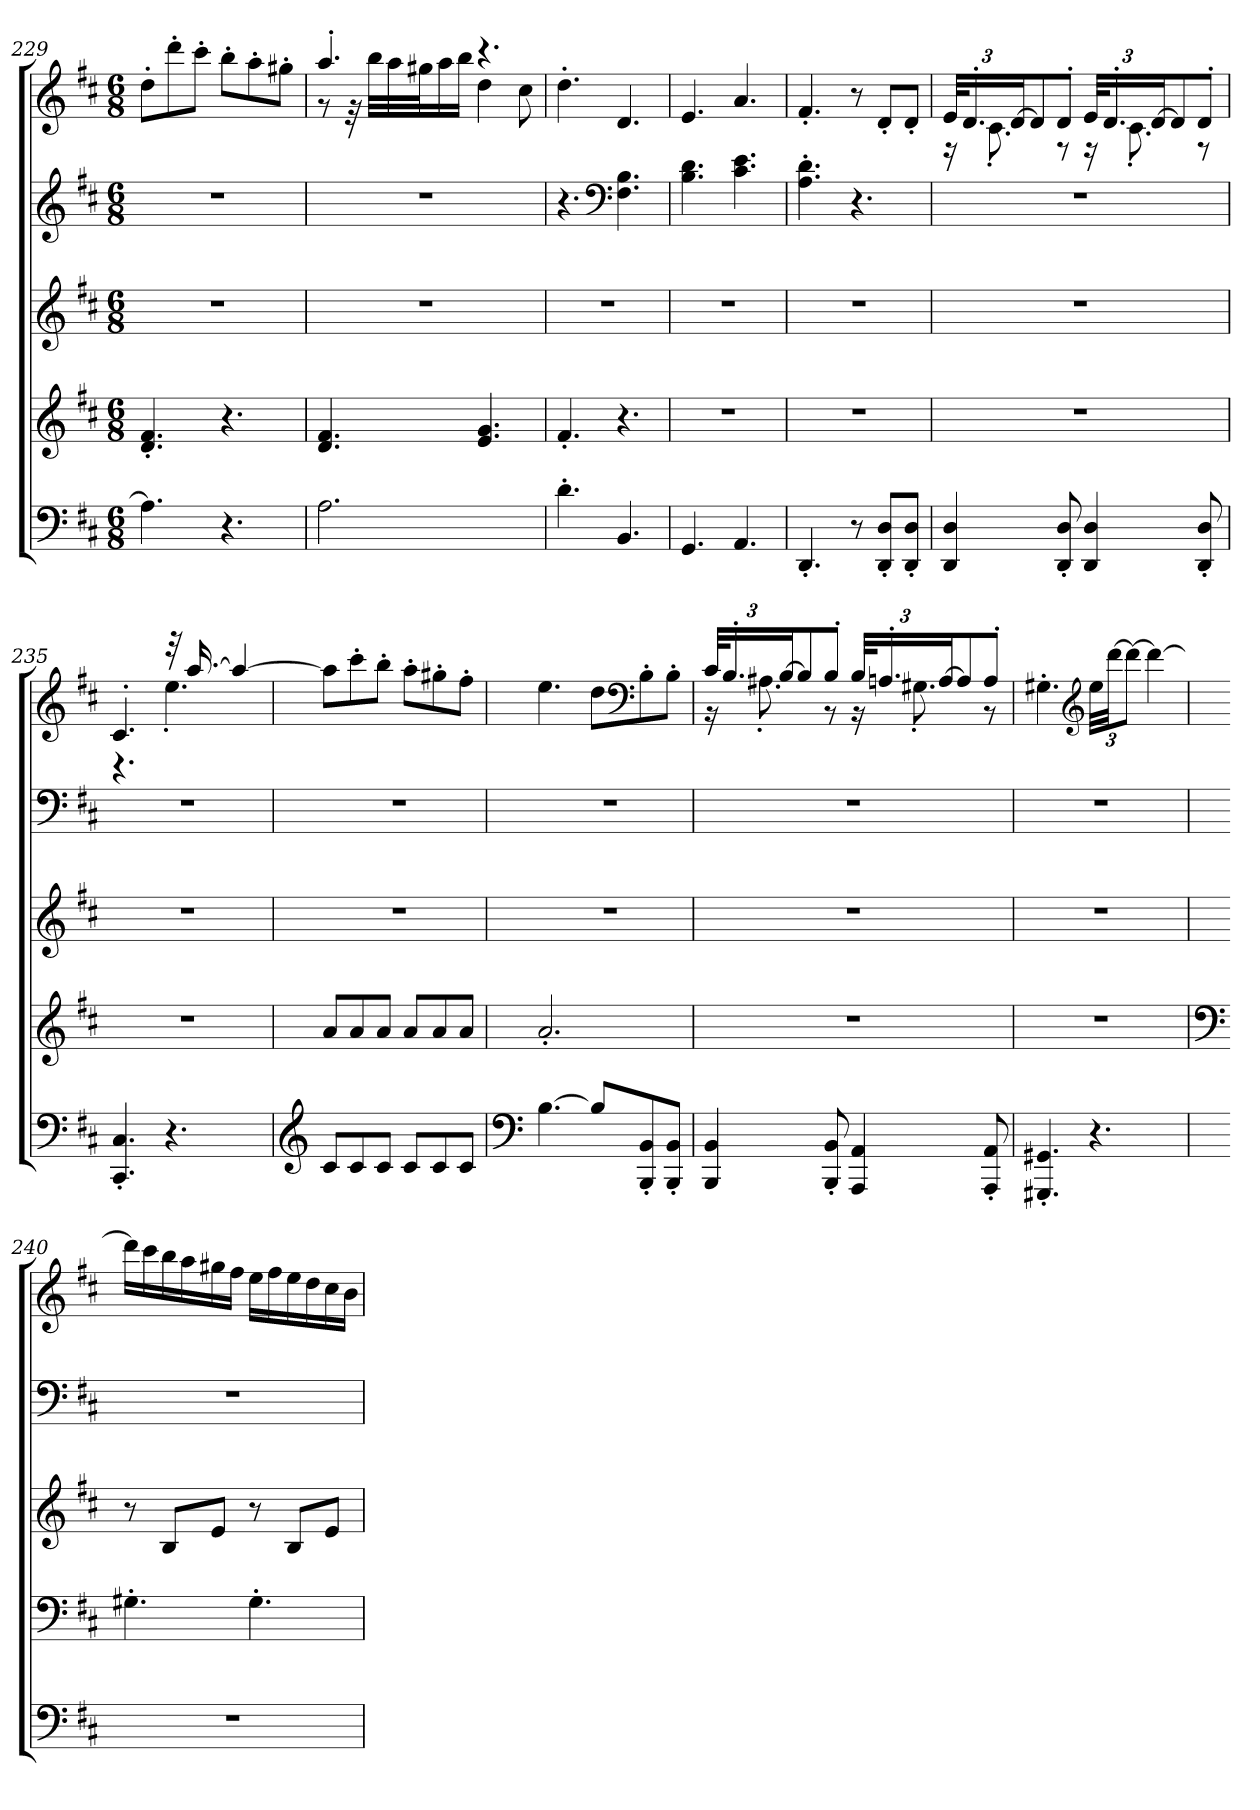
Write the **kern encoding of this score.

**kern	**kern	**kern	**kern	**kern
*part5	*part4	*part3	*part2	*part1
*staff5	*staff4	*staff3	*staff2	*staff1
*clefF4	*clefG2	*clefG2	*clefG2	*clefG2
*k[f#c#]	*k[f#c#]	*k[f#c#]	*k[f#c#]	*k[f#c#]
*M6/8	*M6/8	*M6/8	*M6/8	*M6/8
=229	=229	=229	=229	=229
4.A\]	4.d/' 4.f#/'	2.r	2.r	8dd'\L
.	.	.	.	8ddd'\
.	.	.	.	8ccc#'\J
4.r	4.r	.	.	8bb'\L
.	.	.	.	8aa'\
.	.	.	.	8gg#X'\J
=230	=230	=230	=230	=230
*	*	*	*	*MM141
*	*	*	*	*^
2.A\	4.d/ 4.f#/	2.r	2.r	4.aa'/	8r
.	.	.	.	.	32r
.	.	.	.	.	32bb\LLL
.	.	.	.	.	32aa\
.	.	.	.	.	32gg#X\J
.	.	.	.	.	16aa\
.	.	.	.	.	16bb\JJ
*	*	*	*	*MM141	*
.	4.e/ 4.g/	.	.	4.r	4dd\
.	.	.	.	.	8cc#\
*	*	*	*	*v	*v
!!LO:LB:g=z
=231	=231	=231	=231	=231
4.d'\	4.f#'/	2.r	4.r	4.dd'\
*	*	*	*clefF4	*
*	*	*	*	*MM141
4.BB/	4.r	.	4.F#\ 4.B\	4.d/
=232	=232	=232	=232	=232
4.GG/	2.r	2.r	4.B\ 4.d\	4.e/
4.AA/	.	.	4.c#\ 4.e\	4.a/
=233	=233	=233	=233	=233
4.DD'/	2.r	2.r	4.A\' 4.d\'	4.f#'/
8r	.	.	4.r	8r
*	*	*	*	*MM141
8DD/' 8D/'L	.	.	.	8d'/L
8DD/' 8D/'J	.	.	.	8d'/J
=234	=234	=234	=234	=234
*	*	*	*	*Xbrackettup
*	*	*	*	*^
4DD/ 4D/	2.r	2.r	2.r	48e/KLL	16r
.	.	.	.	24.d'/	.
.	.	.	.	.	8.c#'\
.	.	.	.	[24d/J	.
.	.	.	.	8d/]	.
8DD/' 8D/'	.	.	.	8d'/J	8r
4DD/ 4D/	.	.	.	48e/KLL	16r
.	.	.	.	24.d'/	.
.	.	.	.	.	8.c#'\
.	.	.	.	[24d/J	.
.	.	.	.	8d/]	.
8DD/' 8D/'	.	.	.	8d'/J	8r
=235	=235	=235	=235	=235	=235
4.CC#/' 4.C#/'	2.r	2.r	2.r	4.c#'/	4.r
*	*	*	*	*MM141	*
4.r	.	.	.	32r	4.ee'\
.	.	.	.	[16.aa/	.
.	.	.	.	4aa/_	.
*	*	*	*	*v	*v
!!LO:PB:g=z
=236	=236	=236	=236	=236
*clefG2	*	*	*	*
*	*	*	*	*MM141
8c#/L	8a/L	2.r	2.r	8aa\L]
8c#/	8a/	.	.	8ccc#'\
8c#/J	8a/J	.	.	8bb'\J
8c#/L	8a/L	.	.	8aa'\L
8c#/	8a/	.	.	8gg#X'\
8c#/J	8a/J	.	.	8ff#'\J
=237	=237	=237	=237	=237
*clefF4	*	*	*	*
[4.B\	2.a'/	2.r	2.r	4.ee\
8B/L]	.	.	.	8dd\L
*	*	*	*	*clefF4
*	*	*	*	*MM141
8BBB/' 8BB/'	.	.	.	8B'\
8BBB/' 8BB/'J	.	.	.	8B'\J
=238	=238	=238	=238	=238
*	*	*	*	*^
4BBB/ 4BB/	2.r	2.r	2.r	48c#/KLL	16r
.	.	.	.	24.B'/	.
.	.	.	.	.	8.A#X'\
.	.	.	.	[24B/J	.
.	.	.	.	8B/]	.
8BBB/' 8BB/'	.	.	.	8B'/J	8r
4AAA/ 4AA/	.	.	.	48B/KLL	16r
.	.	.	.	24.An'/	.
.	.	.	.	.	8.G#X'\
.	.	.	.	[24A/J	.
.	.	.	.	8A/]	.
8AAA/' 8AA/'	.	.	.	8A'/J	8r
*	*	*	*	*v	*v
!!LO:LB:g=z
=239	=239	=239	=239	=239
4.GGG#X/' 4.GG#X/'	2.r	2.r	2.r	4.G#X'\
*	*	*	*	*clefG2
*	*	*	*	*MM141
4.r	.	.	.	48ee\LLL
.	.	.	.	[48ddd\JJ
.	.	.	.	12ddd\J_
.	.	.	.	4ddd\_
=240	=240	=240	=240	=240
*	*clefF4	*	*	*
*	*	*	*	*MM141
2.r	4.G#X'\	8r	2.r	16ddd\LL]
.	.	.	.	16ccc#\
.	.	8B/L	.	16bb\
.	.	.	.	16aa\
.	.	8e/J	.	16gg#X\
.	.	.	.	16ff#\JJ
.	4.G#'\	8r	.	16ee\LL
.	.	.	.	16ff#\
.	.	8B/L	.	16ee\
.	.	.	.	16dd\
.	.	8e/J	.	16cc#\
.	.	.	.	16b\JJ
=	=	=	=	=
*-	*-	*-	*-	*-
